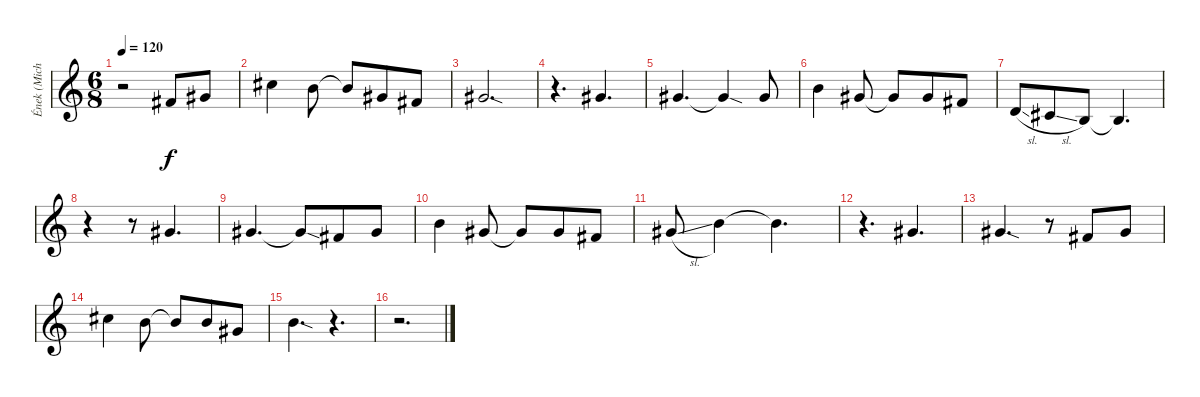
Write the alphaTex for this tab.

\track ("Ének (Michael Vescera)" "Ének (Mich") {instrument tenorsax}
\staff {score}
\tuning (E4 B3 G3 D3 A2 E2) {hide}
\ts (6 8)
\tempo 120
\clef g2
\ks c
r.2{dy f} 2.1.8 4.1.8 |
9.1.4 7.1.8 7.1{t}.8 4.1.8 2.1.8 |
4.1{sod}.2{d} |
r.4{d} 4.1.4{d} |
4.1.4{d} 4.1{sod t}.4 4.1.8 |
7.1.4 4.1.8 4.1{t}.8 4.1.8 2.1.8 |
3.2{sl}.8 2.2{sl}.8 0.2.8 0.2{t}.4{d} |
r.4 r.8 4.1.4{d} |
4.1.4{d} 4.1{sod t}.8 2.1.8 4.1.8 |
7.1.4 4.1.8 4.1{t}.8 4.1.8 2.1.8 |
4.1{sl}.8 7.1.4 7.1{t}.4{d} |
r.4{d} 4.1.4{d} |
4.1{sod}.4{d} r.8 2.1.8 4.1.8 |
9.1.4 7.1.8 7.1{t}.8 7.1.8 4.1.8 |
7.1{sod}.4{d} r.4{d} |
r.2{d}
